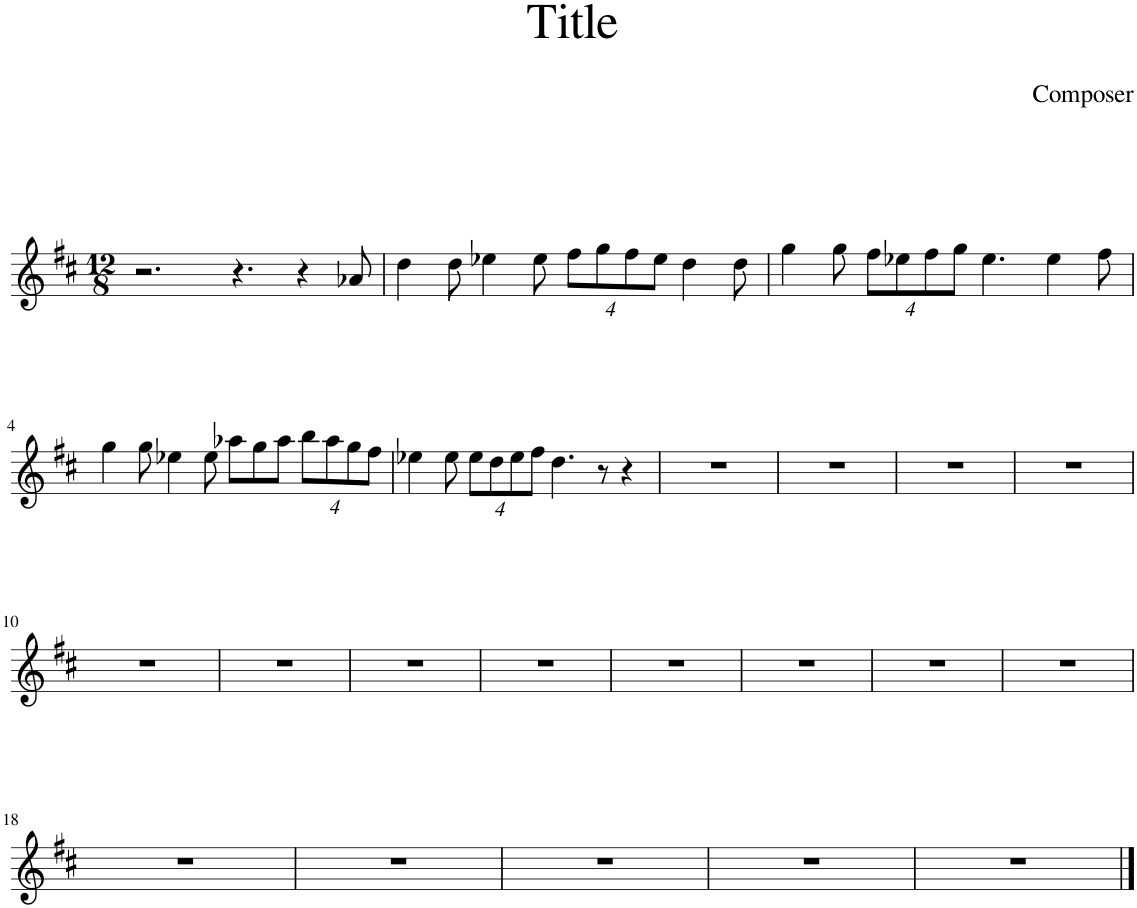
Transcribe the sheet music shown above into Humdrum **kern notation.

**kern
*part1
*staff1
*I"Piano
*I'Pno.
*clefG2
*k[f#c#]
*M12/8
=1
2.r
4.r
4r
8a-X/
=2
4dd\
8dd\
4ee-X\
8ee-\
*Xbrackettup
32%3ff#\L
32%3gg\
32%3ff#\
32%3ee-\J
4dd\
8dd\
=3
4gg\
8gg\
32%3ff#\L
32%3ee-X\
32%3ff#\
32%3gg\J
4.ee-\
4ee-\
8ff#\
!!LO:LB:g=z
=4
4gg\
8gg\
4ee-X\
8ee-\
8aa-X\L
8gg\
8aa-\J
32%3bb\L
32%3aa-\
32%3gg\
32%3ff#\J
=5
4ee-X\
8ee-\
32%3ee-\L
32%3dd\
32%3ee-\
32%3ff#\J
4.dd\
8r
4r
=6
1.r
=7
1.r
=8
1.r
=9
1.r
!!LO:LB:g=z
=10
1.r
=11
1.r
=12
1.r
=13
1.r
=14
1.r
=15
1.r
=16
1.r
=17
1.r
!!LO:LB:g=z
=18
1.r
=19
1.r
=20
1.r
=21
1.r
=22
1.r
==
*-
